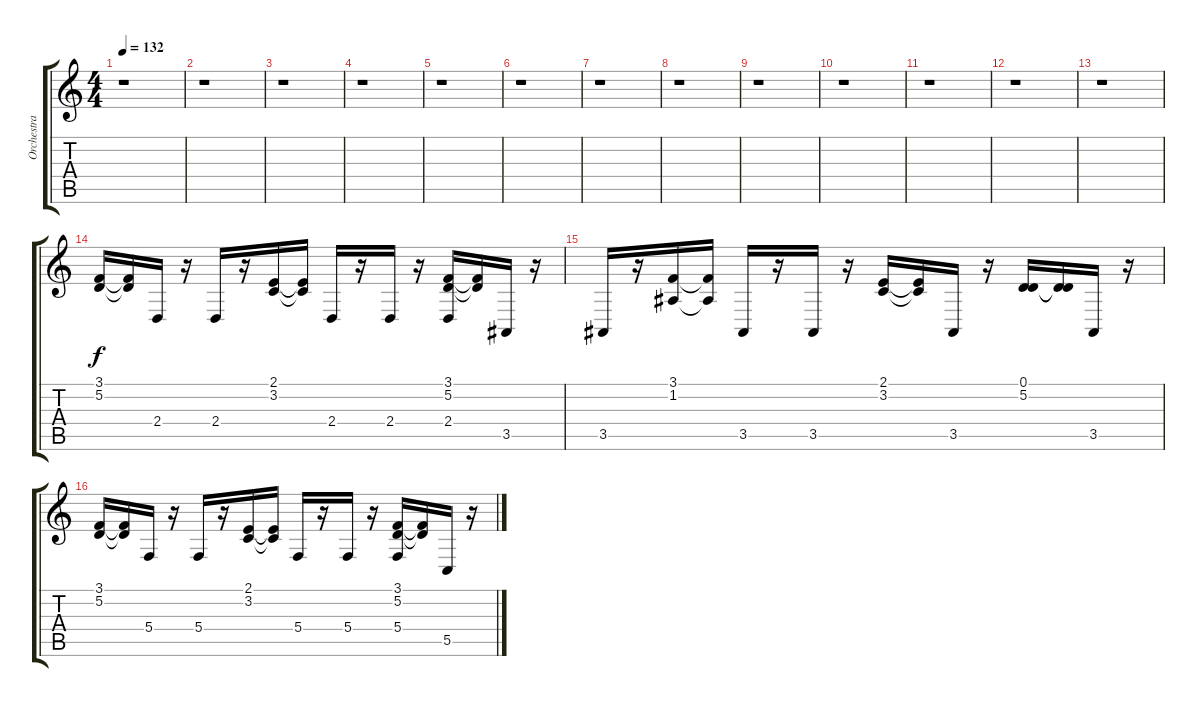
\track ("Orchestra 2" "Orchestra ") {instrument acousticgrandpiano}
\staff {score tabs}
\tuning (D4 A3 F3 C3 G2 D2) {hide}
\ts (4 4)
\tempo 132
\clef g2
\ks c
r.1{dy f} |
r.1 |
r.1 |
r.1 |
r.1 |
r.1 |
r.1 |
r.1 |
r.1 |
r.1 |
r.1 |
r.1 |
r.1 |
(3.1 5.2).16 (3.1{t} 5.2{t}).16 2.4.16 r.16 2.4.16 r.16 (2.1 3.2).16 (2.1{t} 3.2{t}).16 2.4.16 r.16 2.4.16 r.16 (3.1 5.2 2.4).16 (3.1{t} 5.2{t}).16 3.5.16 r.16 |
3.5.16 r.16 (3.1 1.2).16 (3.1{t} 1.2{t}).16 3.5.16 r.16 3.5.16 r.16 (2.1 3.2).16 (2.1{t} 3.2{t}).16 3.5.16 r.16 (0.1 5.2).16 (0.1{t} 5.2{t}).16 3.5.16 r.16 |
(3.1 5.2).16 (3.1{t} 5.2{t}).16 5.4.16 r.16 5.4.16 r.16 (2.1 3.2).16 (2.1{t} 3.2{t}).16 5.4.16 r.16 5.4.16 r.16 (3.1 5.2 5.4).16 (3.1{t} 5.2{t}).16 5.5.16 r.16
